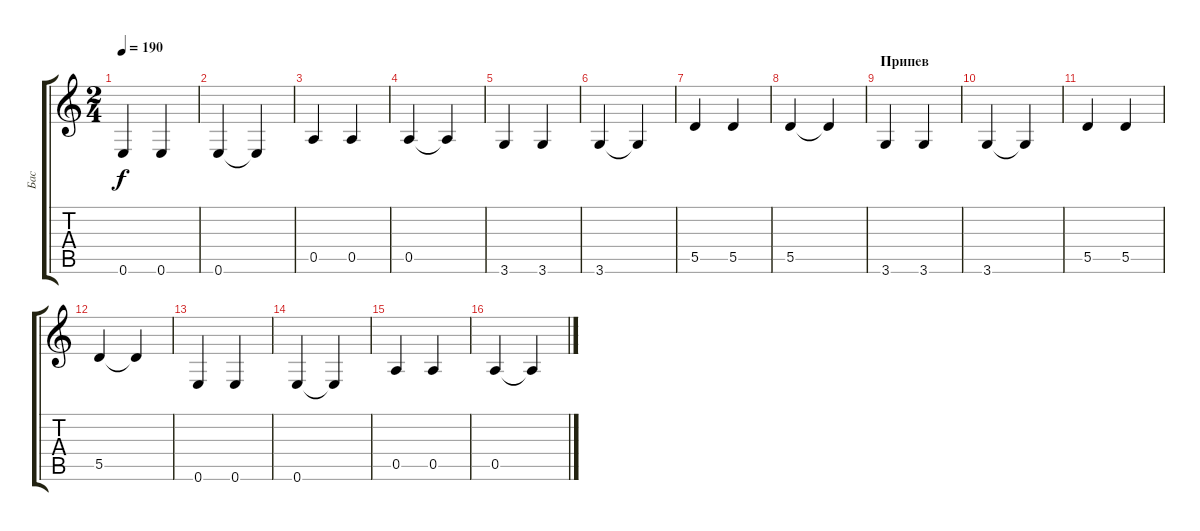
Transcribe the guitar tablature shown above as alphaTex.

\track ("Бас" "Бас") {instrument electricbassfinger}
\staff {score tabs}
\tuning (E4 B3 G3 D3 A2 E2) {hide}
\ts (2 4)
\tempo 190
\clef g2
\ks c
0.6.4{dy f} 0.6.4 |
0.6.4 0.6{t}.4 |
0.5.4 0.5.4 |
0.5.4 0.5{t}.4 |
3.6.4 3.6.4 |
3.6.4 3.6{t}.4 |
5.5.4 5.5.4 |
5.5.4 5.5{t}.4 |
\section ("" "Припев")
3.6.4 3.6.4 |
3.6.4 3.6{t}.4 |
5.5.4 5.5.4 |
5.5.4 5.5{t}.4 |
0.6.4 0.6.4 |
0.6.4 0.6{t}.4 |
0.5.4 0.5.4 |
0.5.4 0.5{t}.4
